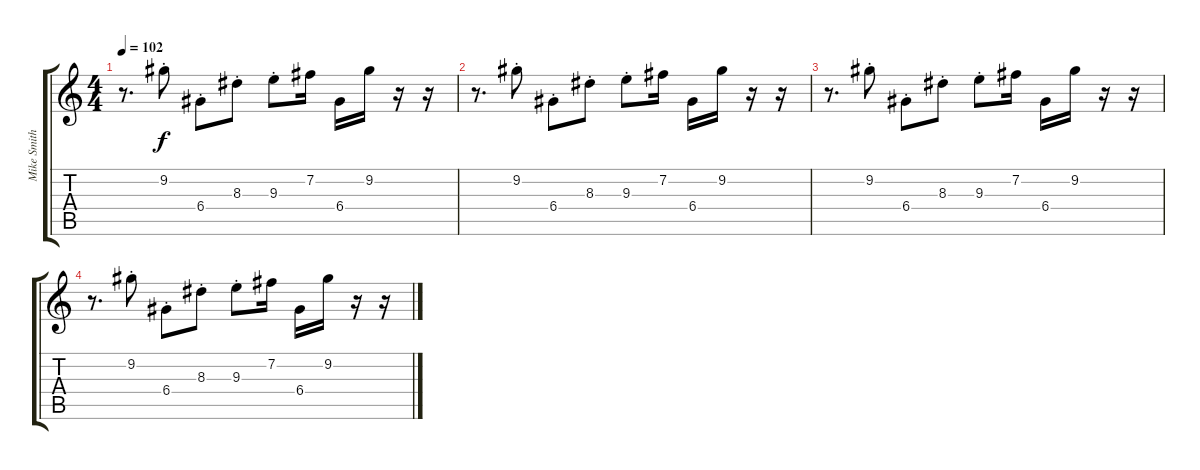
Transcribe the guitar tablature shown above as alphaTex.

\track ("Mike Smith (Delay #1)" "Mike Smith") {instrument overdrivenguitar}
\staff {score tabs}
\tuning (E4 B3 G3 D3 A2 E2) {hide}
\ts (4 4)
\tempo 102
\clef g2
\ks c
r.8{d dy f} 9.2{st}.8 6.4{st}.8 8.3{st}.8 9.3{st}.8 7.2.16 6.4.16 9.2.16 r.16 r.16 |
r.8{d} 9.2{st}.8 6.4{st}.8 8.3{st}.8 9.3{st}.8 7.2.16 6.4.16 9.2.16 r.16 r.16 |
r.8{d} 9.2{st}.8 6.4{st}.8 8.3{st}.8 9.3{st}.8 7.2.16 6.4.16 9.2.16 r.16 r.16 |
r.8{d} 9.2{st}.8 6.4{st}.8 8.3{st}.8 9.3{st}.8 7.2.16 6.4.16 9.2.16 r.16 r.16
